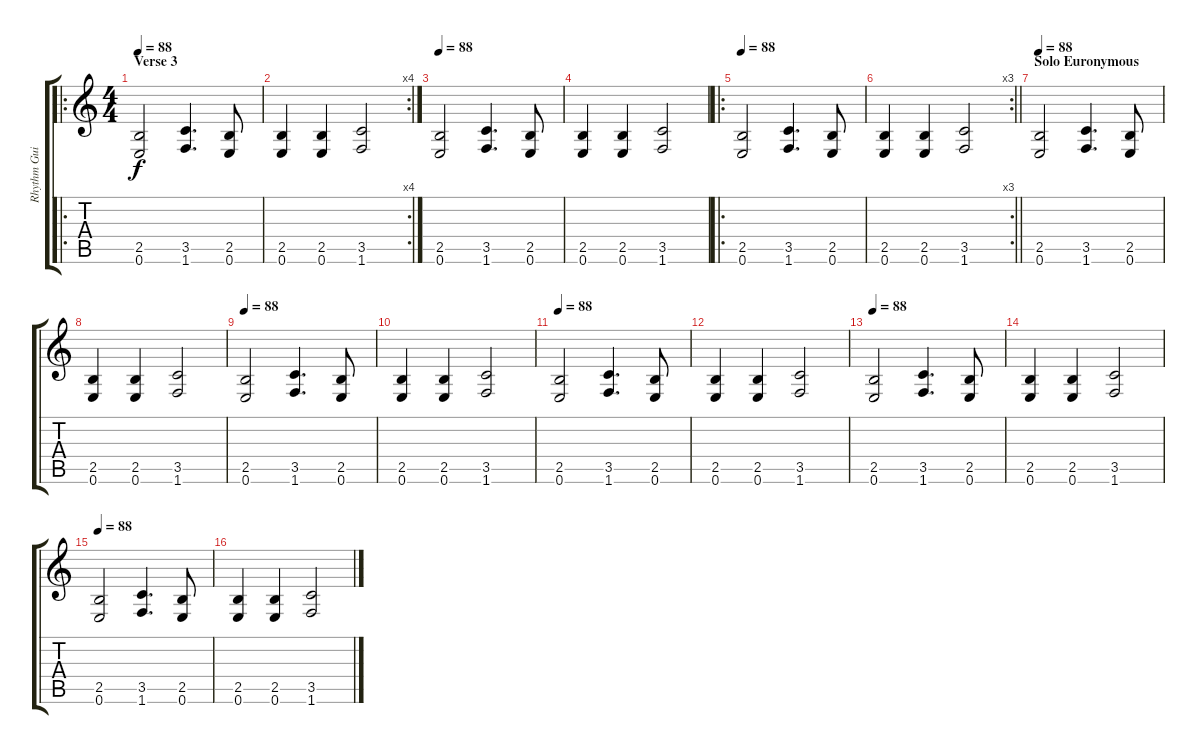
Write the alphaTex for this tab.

\track ("Rhythm Guitar" "Rhythm Gui") {instrument distortionguitar}
\staff {score tabs}
\tuning (E4 B3 G3 D3 A2 E2) {hide}
\ro
\ts (4 4)
\section ("" "Verse 3")
\tempo 88
\clef g2
\ks c
(2.5 0.6).2{dy f instrument distortionguitar} (3.5 1.6).4{d instrument distortionguitar} (2.5 0.6).8 |
\rc 4
(2.5 0.6).4 (2.5 0.6).4 (3.5 1.6).2 |
\tempo 88
(2.5 0.6).2{instrument distortionguitar} (3.5 1.6).4{d instrument distortionguitar} (2.5 0.6).8 |
(2.5 0.6).4 (2.5 0.6).4 (3.5 1.6).2 |
\ro
\tempo 88
(2.5 0.6).2{instrument distortionguitar} (3.5 1.6).4{d instrument distortionguitar} (2.5 0.6).8 |
\rc 3
\barLineRight lightlight
(2.5 0.6).4 (2.5 0.6).4 (3.5 1.6).2 |
\section ("" "Solo Euronymous")
\tempo 88
(2.5 0.6).2{instrument distortionguitar} (3.5 1.6).4{d instrument distortionguitar} (2.5 0.6).8 |
(2.5 0.6).4 (2.5 0.6).4 (3.5 1.6).2 |
\tempo 88
(2.5 0.6).2{instrument distortionguitar} (3.5 1.6).4{d instrument distortionguitar} (2.5 0.6).8 |
(2.5 0.6).4 (2.5 0.6).4 (3.5 1.6).2 |
\tempo 88
(2.5 0.6).2{instrument distortionguitar} (3.5 1.6).4{d instrument distortionguitar} (2.5 0.6).8 |
(2.5 0.6).4 (2.5 0.6).4 (3.5 1.6).2 |
\tempo 88
(2.5 0.6).2{instrument distortionguitar} (3.5 1.6).4{d instrument distortionguitar} (2.5 0.6).8 |
(2.5 0.6).4 (2.5 0.6).4 (3.5 1.6).2 |
\tempo 88
(2.5 0.6).2{instrument distortionguitar} (3.5 1.6).4{d instrument distortionguitar} (2.5 0.6).8 |
(2.5 0.6).4 (2.5 0.6).4 (3.5 1.6).2
